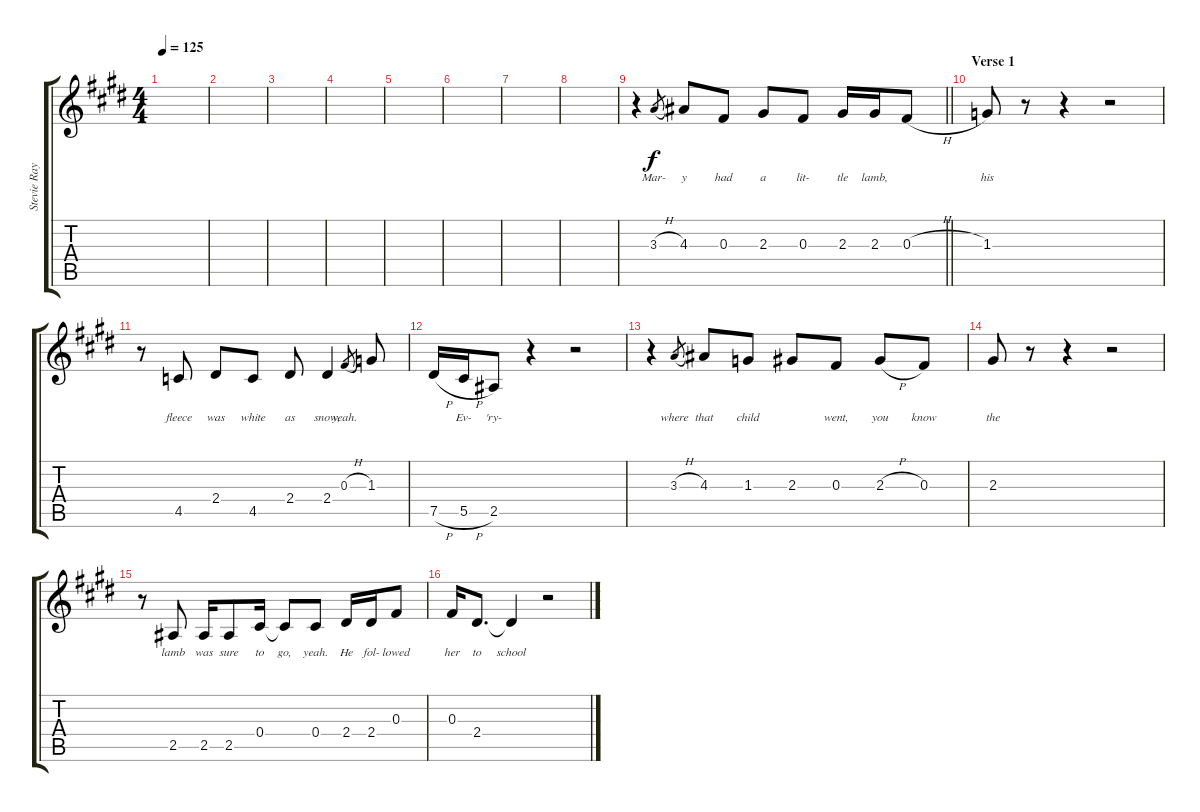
\track ("Stevie Ray Vaughan" "Stevie Ray") {instrument electricguitarjazz}
\staff {score tabs}
\tuning (Eb4 Bb3 Gb3 Db3 Ab2 Eb2) {hide}
\ts (4 4)
\tempo 125
\clef g2
\ks e
|
|
|
|
|
|
|
|
\barLineRight lightlight
r.4 3.3{h}.8{lyrics (0 "Mar-") lyrics (1 "") lyrics (2 "") lyrics (3 "") lyrics (4 "") gr} 4.3.8{lyrics (0 "y") lyrics (1 "") lyrics (2 "") lyrics (3 "") lyrics (4 "")} 0.3.8{lyrics (0 "had") lyrics (1 "") lyrics (2 "") lyrics (3 "") lyrics (4 "")} 2.3.8{lyrics (0 "a") lyrics (1 "") lyrics (2 "") lyrics (3 "") lyrics (4 "")} 0.3.8{lyrics (0 "lit-") lyrics (1 "") lyrics (2 "") lyrics (3 "") lyrics (4 "")} 2.3.16{lyrics (0 "tle") lyrics (1 "") lyrics (2 "") lyrics (3 "") lyrics (4 "")} 2.3.16{lyrics (0 "lamb,") lyrics (1 "") lyrics (2 "") lyrics (3 "") lyrics (4 "")} 0.3{h}.8{lyrics (0 "") lyrics (1 "") lyrics (2 "") lyrics (3 "") lyrics (4 "")} |
\section ("" "Verse 1")
1.3.8{lyrics (0 "his") lyrics (1 "") lyrics (2 "") lyrics (3 "") lyrics (4 "")} r.8 r.4 r.2 |
r.8 4.5.8{lyrics (0 "fleece") lyrics (1 "") lyrics (2 "") lyrics (3 "") lyrics (4 "")} 2.4.8{lyrics (0 "was") lyrics (1 "") lyrics (2 "") lyrics (3 "") lyrics (4 "")} 4.5.8{lyrics (0 "white") lyrics (1 "") lyrics (2 "") lyrics (3 "") lyrics (4 "")} 2.4.8{lyrics (0 "as") lyrics (1 "") lyrics (2 "") lyrics (3 "") lyrics (4 "")} 2.4.4{lyrics (0 "snow,") lyrics (1 "") lyrics (2 "") lyrics (3 "") lyrics (4 "")} 0.3{h}.8{lyrics (0 "yeah.") lyrics (1 "") lyrics (2 "") lyrics (3 "") lyrics (4 "") gr} 1.3.8{lyrics (0 "") lyrics (1 "") lyrics (2 "") lyrics (3 "") lyrics (4 "")} |
7.5{h}.16{lyrics (0 "") lyrics (1 "") lyrics (2 "") lyrics (3 "") lyrics (4 "")} 5.5{h}.16{lyrics (0 "Ev-") lyrics (1 "") lyrics (2 "") lyrics (3 "") lyrics (4 "")} 2.5.8{lyrics (0 "'ry-") lyrics (1 "") lyrics (2 "") lyrics (3 "") lyrics (4 "")} r.4 r.2 |
r.4 3.3{h}.8{lyrics (0 "where") lyrics (1 "") lyrics (2 "") lyrics (3 "") lyrics (4 "") gr} 4.3.8{lyrics (0 "that") lyrics (1 "") lyrics (2 "") lyrics (3 "") lyrics (4 "")} 1.3.8{lyrics (0 "child") lyrics (1 "") lyrics (2 "") lyrics (3 "") lyrics (4 "")} 2.3.8{lyrics (0 "") lyrics (1 "") lyrics (2 "") lyrics (3 "") lyrics (4 "")} 0.3.8{lyrics (0 "went,") lyrics (1 "") lyrics (2 "") lyrics (3 "") lyrics (4 "")} 2.3{h}.8{lyrics (0 "you") lyrics (1 "") lyrics (2 "") lyrics (3 "") lyrics (4 "")} 0.3.8{lyrics (0 "know") lyrics (1 "") lyrics (2 "") lyrics (3 "") lyrics (4 "")} |
2.3.8{lyrics (0 "the") lyrics (1 "") lyrics (2 "") lyrics (3 "") lyrics (4 "")} r.8 r.4 r.2 |
r.8 2.5.8{lyrics (0 "lamb") lyrics (1 "") lyrics (2 "") lyrics (3 "") lyrics (4 "")} 2.5.16{lyrics (0 "was") lyrics (1 "") lyrics (2 "") lyrics (3 "") lyrics (4 "")} 2.5.8{lyrics (0 "sure") lyrics (1 "") lyrics (2 "") lyrics (3 "") lyrics (4 "")} 0.4.16{lyrics (0 "to") lyrics (1 "") lyrics (2 "") lyrics (3 "") lyrics (4 "")} 0.4{t}.8{lyrics (0 "go,") lyrics (1 "") lyrics (2 "") lyrics (3 "") lyrics (4 "")} 0.4.8{lyrics (0 "yeah.") lyrics (1 "") lyrics (2 "") lyrics (3 "") lyrics (4 "")} 2.4.16{lyrics (0 "He") lyrics (1 "") lyrics (2 "") lyrics (3 "") lyrics (4 "")} 2.4.16{lyrics (0 "fol-") lyrics (1 "") lyrics (2 "") lyrics (3 "") lyrics (4 "")} 0.3.8{lyrics (0 "lowed") lyrics (1 "") lyrics (2 "") lyrics (3 "") lyrics (4 "")} |
0.3.16{lyrics (0 "her") lyrics (1 "") lyrics (2 "") lyrics (3 "") lyrics (4 "")} 2.4.8{d lyrics (0 "to") lyrics (1 "") lyrics (2 "") lyrics (3 "") lyrics (4 "")} 2.4{t}.4{lyrics (0 "school") lyrics (1 "") lyrics (2 "") lyrics (3 "") lyrics (4 "")} r.2
